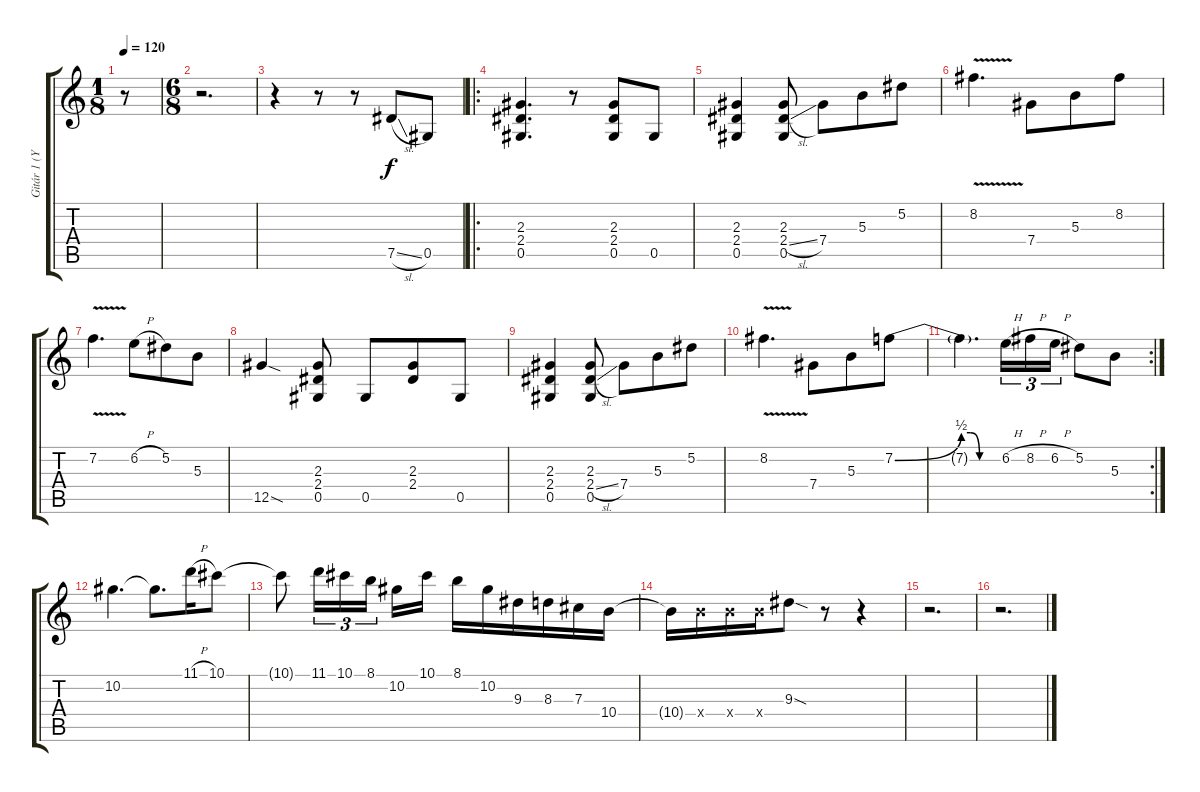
\track ("Gitár 1 (Yngwie Malmsteen)" "Gitár 1 (Y") {instrument distortionguitar}
\staff {score tabs}
\tuning (Eb4 Bb3 Gb3 Db3 Ab2 Eb2) {hide}
\ts (1 8)
\tempo 120
\clef g2
\ks c
r.8{dy f instrument distortionguitar} |
\ts (6 8)
r.2{d} |
r.4 r.8 r.8 7.5{sl}.8 0.5.8 |
\ro
(2.3 2.4 0.5).4{d} r.8 (2.3 2.4 0.5).8 0.5.8 |
(2.3 2.4 0.5).4 (2.3 2.4{sl} 0.5).8 7.4.8 5.3.8 5.2.8 |
8.2{v}.4{d} 7.4.8 5.3.8 8.2.8 |
7.2{v}.4{d} 6.2{h}.8 5.2.8 5.3.8 |
12.5{sod}.4 (2.3 2.4 0.5).8 0.5.8 (2.3 2.4).8 0.5.8 |
(2.3 2.4 0.5).4 (2.3 2.4{sl} 0.5).8 7.4.8 5.3.8 5.2.8 |
8.2{v}.4{d} 7.4.8 5.3.8 7.2{be (bend 0 0 60 2)}.8 |
\rc 2
7.2{be (custom 0 2 15 2 30 0 60 0) t}.4{d} 6.2{h}.16{tu (3 2)} 8.2{h}.16{tu (3 2)} 6.2{h}.16{tu (3 2)} 5.2.8 5.3.8 |
10.2.4{d} 10.2{t}.8{d} 11.1{h}.16 10.1.8 |
10.1{t}.8 11.1.16{tu (3 2)} 10.1.16{tu (3 2)} 8.1.16{tu (3 2) beam splitsecondary} 10.2.16 10.1.16 8.1.16 10.2.16 9.3.16 8.3.16 7.3.16 10.4.16 |
10.4{t}.16 10.4{x}.16 10.4{x}.16 10.4{x}.16 9.3{sod}.8 r.8 r.4 |
r.2{d} |
r.2{d}
